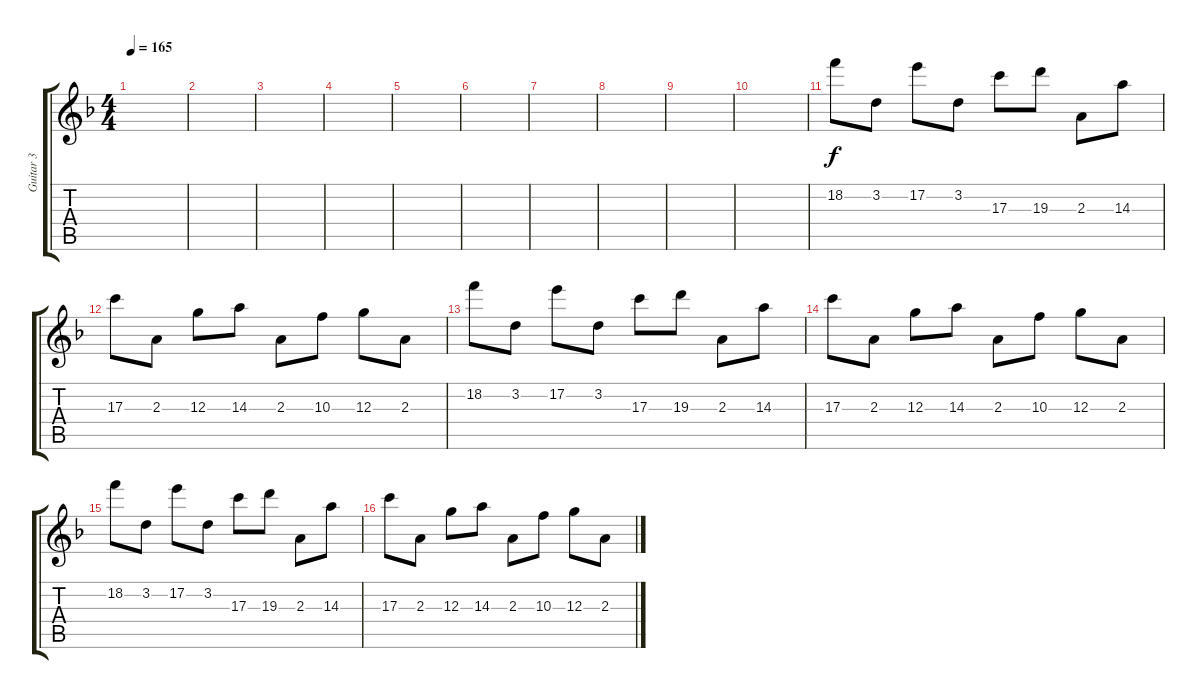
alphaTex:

\track ("Guitar 3" "Guitar 3") {instrument overdrivenguitar}
\staff {score tabs}
\tuning (E4 B3 G3 D3 A2 D2) {hide}
\ts (4 4)
\tempo 165
\clef g2
\ks f
|
|
|
|
|
|
|
|
|
|
18.2.8 3.2.8 17.2.8 3.2.8 17.3.8 19.3.8 2.3.8 14.3.8 |
17.3.8 2.3.8 12.3.8 14.3.8 2.3.8 10.3.8 12.3.8 2.3.8 |
18.2.8 3.2.8 17.2.8 3.2.8 17.3.8 19.3.8 2.3.8 14.3.8 |
17.3.8 2.3.8 12.3.8 14.3.8 2.3.8 10.3.8 12.3.8 2.3.8 |
18.2.8 3.2.8 17.2.8 3.2.8 17.3.8 19.3.8 2.3.8 14.3.8 |
17.3.8 2.3.8 12.3.8 14.3.8 2.3.8 10.3.8 12.3.8 2.3.8
